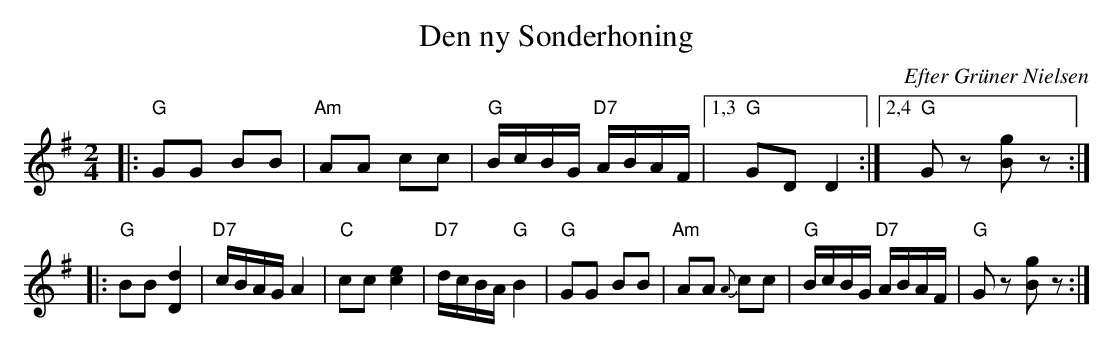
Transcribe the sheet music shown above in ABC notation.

X:1
T: Den ny S\onderhoning
O: Efter Gr\"uner Nielsen
M: 2/4
L: 1/16
K: G
|: "G"G2G2 B2B2 | "Am"A2A2 c2c2 | "G"BcBG "D7"ABAF |1,3 "G"G2D2 D4 :|2,4 "G"G2z2 [g2B2]z2 :|
|: "G"B2B2 [d4D4] | "D7"cBAG A4 | "C"c2c2 [e4c4] | "D7"dcBA "G"B4 \
|  "G"G2G2 B2B2 | "Am"A2A2 {A}c2c2 | "G"BcBG "D7"ABAF | "G"G2z2 [g2B2]z2 :|
